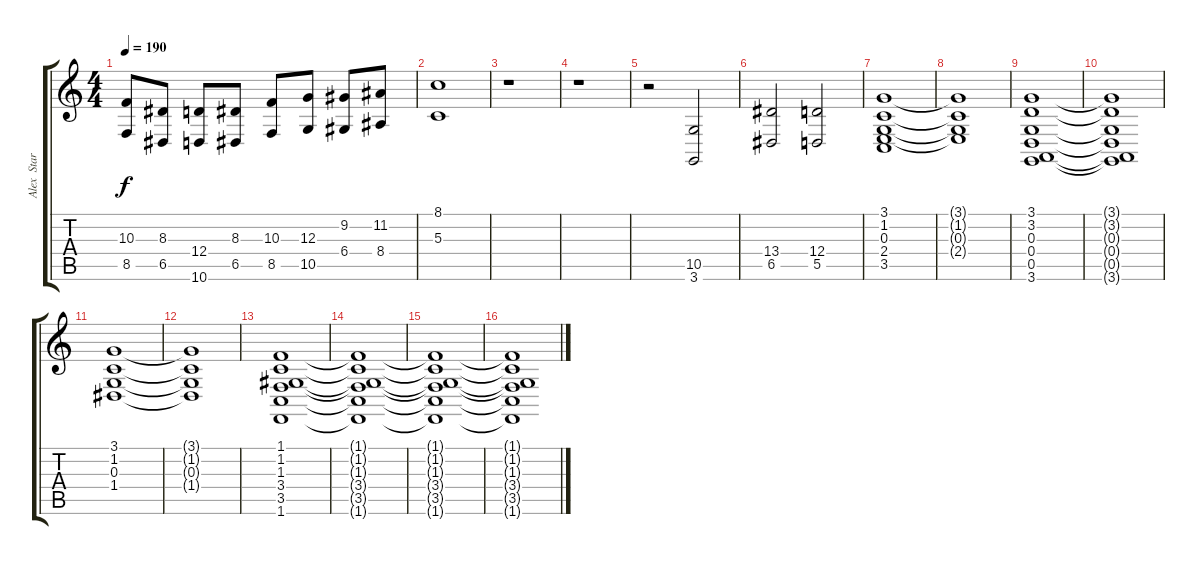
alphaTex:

\track ("Alex  Staropoli 4" "Alex  Star") {instrument stringensemble1}
\staff {score tabs}
\tuning (E4 B3 G3 D3 A2 E2) {hide}
\ts (4 4)
\tempo 190
\clef g2
\ks c
(10.3 8.5).8{dy f} (8.3 6.5).8 (12.4 10.6).8 (8.3 6.5).8 (10.3 8.5).8 (12.3 10.5).8 (9.2 6.4).8 (11.2 8.4).8 |
(8.1 5.3).1 |
r.1 |
r.1 |
r.2 (10.5 3.6).2 |
(13.4 6.5).2 (12.4 5.5).2 |
(3.1 1.2 0.3 2.4 3.5).1 |
(3.1{t} 1.2{t} 0.3{t} 2.4{t}).1 |
(3.1 3.2 0.3 0.4 0.5 3.6).1 |
(3.1{t} 3.2{t} 0.3{t} 0.4{t} 0.5{t} 3.6{t}).1 |
(3.1 1.2 0.3 1.4).1 |
(3.1{t} 1.2{t} 0.3{t} 1.4{t}).1 |
(1.1 1.2 1.3 3.4 3.5 1.6).1 |
(1.1{t} 1.2{t} 1.3{t} 3.4{t} 3.5{t} 1.6{t}).1 |
(1.1{t} 1.2{t} 1.3{t} 3.4{t} 3.5{t} 1.6{t}).1 |
(1.1{t} 1.2{t} 1.3{t} 3.4{t} 3.5{t} 1.6{t}).1
